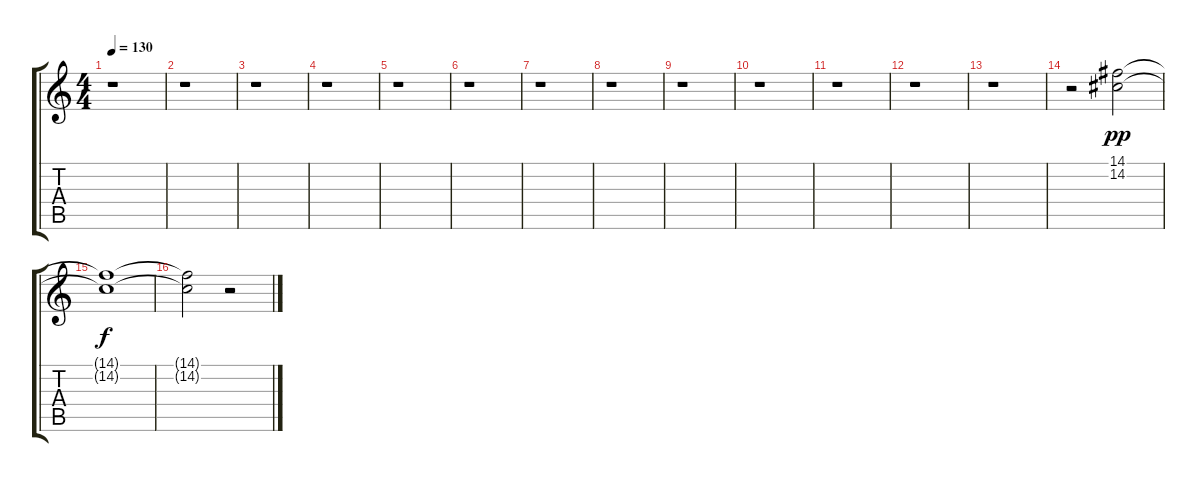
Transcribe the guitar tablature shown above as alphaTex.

\track "" {instrument lead8bassandlead}
\staff {score tabs}
\tuning (E4 B3 G3 D3 A2 E2) {hide}
\ts (4 4)
\tempo 130
\clef g2
\ks c
r.1{dy pp instrument lead8bassandlead} |
r.1 |
r.1 |
r.1 |
r.1 |
r.1 |
r.1 |
r.1 |
r.1 |
r.1 |
r.1 |
r.1 |
r.1 |
r.2 (14.1 14.2).2 |
(14.1{t} 14.2{t}).1{dy f} |
(14.1{t} 14.2{t}).2 r.2
